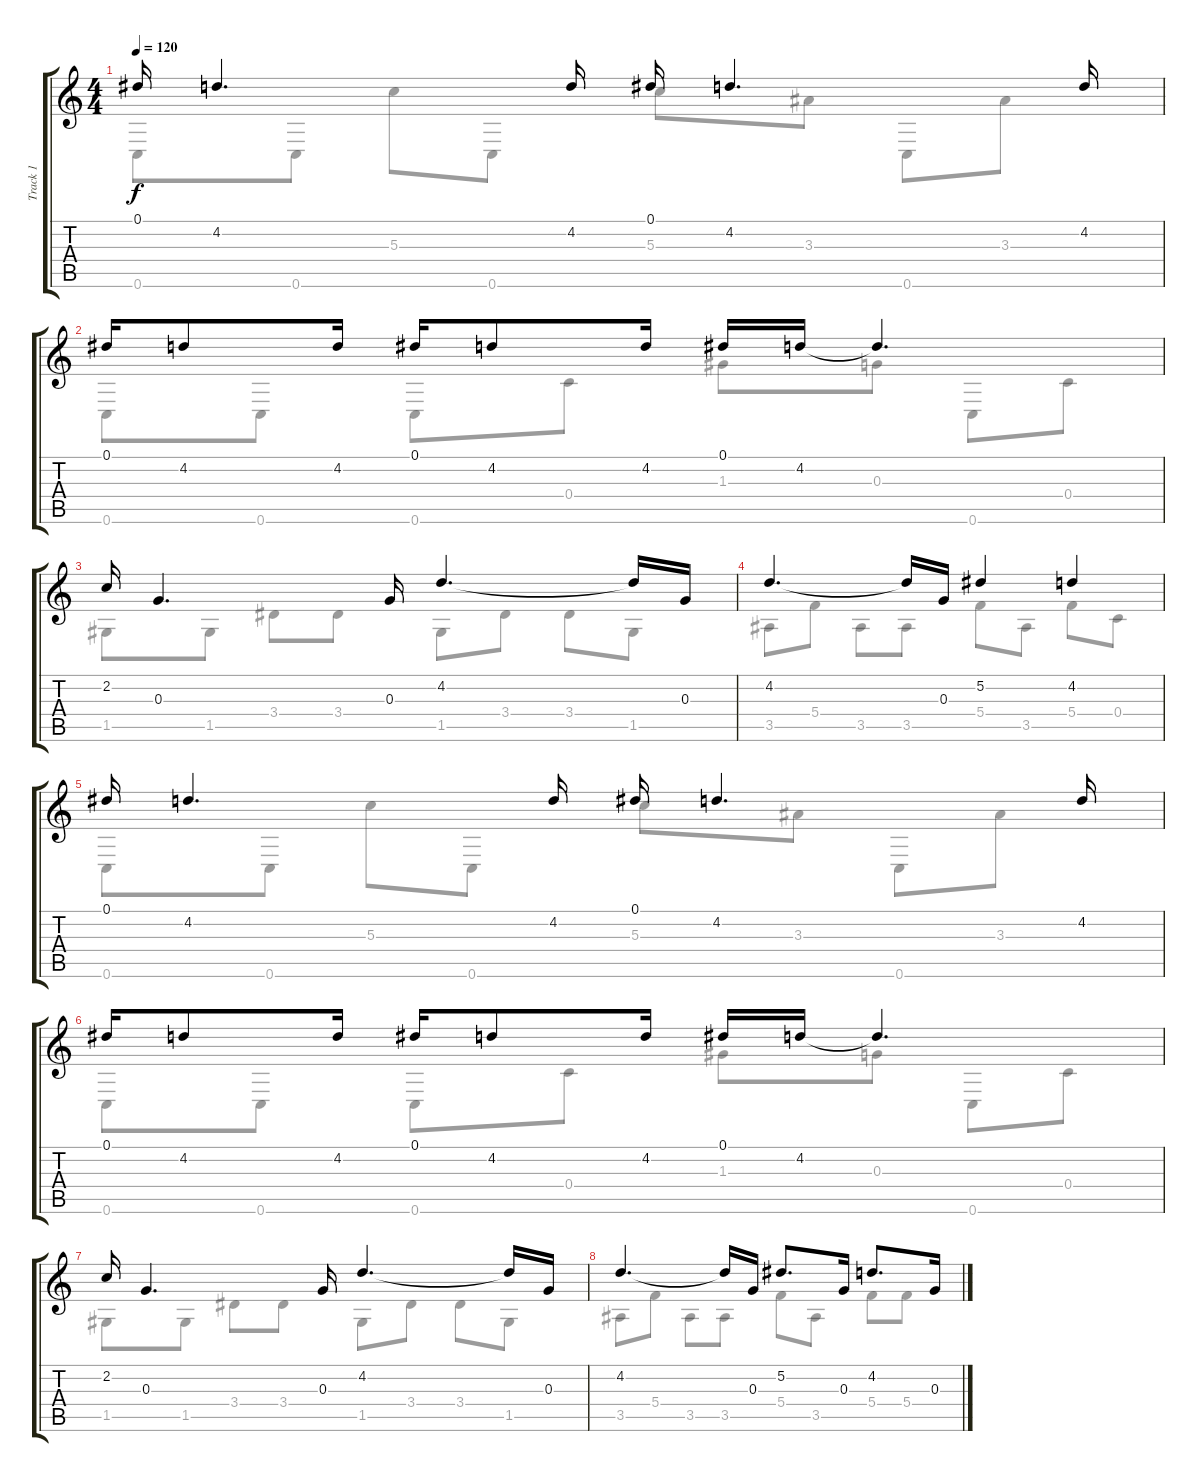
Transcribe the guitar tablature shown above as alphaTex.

\track ("Track 1" "Track 1") {instrument acousticguitarsteel}
\staff {score tabs}
\tuning (Eb4 Bb3 G3 C3 G2 C2) {hide}
\voice
\ts (4 4)
\tempo 120
\clef g2
\ks c
0.1.16{dy f} 4.2.4{d} 4.2.16 0.1.16 4.2.4{d} 4.2.16 |
0.1.16 4.2.8 4.2.16 0.1.16 4.2.8 4.2.16 0.1.16 4.2.16 4.2{t}.4{d} |
2.2.16 0.3.4{d} 0.3.16 4.2.4{d} 4.2{t}.16 0.3.16 |
4.2.4{d} 4.2{t}.16 0.3.16 5.2.4 4.2.4 |
0.1.16 4.2.4{d} 4.2.16 0.1.16 4.2.4{d} 4.2.16 |
0.1.16 4.2.8 4.2.16 0.1.16 4.2.8 4.2.16 0.1.16 4.2.16 4.2{t}.4{d} |
2.2.16 0.3.4{d} 0.3.16 4.2.4{d} 4.2{t}.16 0.3.16 |
4.2.4{d} 4.2{t}.16 0.3.16 5.2.8{d} 0.3.16 4.2.8{d} 0.3.16
\voice
\clef g2
\ottava regular
\simile none
\ks c
0.6.8{dy f} 0.6.8 5.3.8 0.6.8 5.3.8 3.3.8 0.6.8 3.3.8 |
0.6.8 0.6.8 0.6.8 0.4.8 1.3.8 0.3.8 0.6.8 0.4.8 |
1.5.8 1.5.8 3.4.8 3.4.8 1.5.8 3.4.8 3.4.8 1.5.8 |
3.5.8 5.4.8 3.5.8 3.5.8 5.4.8 3.5.8 5.4.8 0.4.8 |
0.6.8 0.6.8 5.3.8 0.6.8 5.3.8 3.3.8 0.6.8 3.3.8 |
0.6.8 0.6.8 0.6.8 0.4.8 1.3.8 0.3.8 0.6.8 0.4.8 |
1.5.8 1.5.8 3.4.8 3.4.8 1.5.8 3.4.8 3.4.8 1.5.8 |
3.5.8 5.4.8 3.5.8 3.5.8 5.4.8 3.5.8 5.4.8 5.4.8
